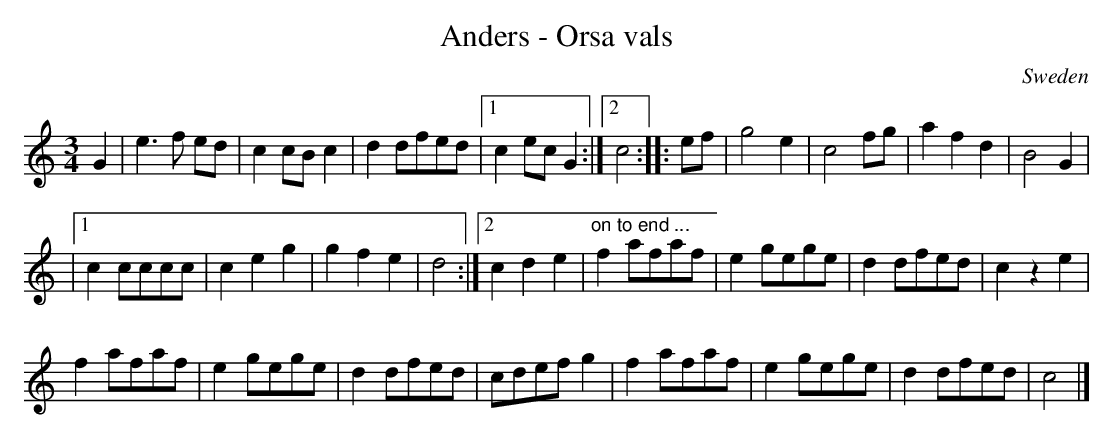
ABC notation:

X:1
T:Anders - Orsa vals
M:3/4
O:Sweden
K:C major
G2 |\
e3f ed| c2cBc2| d2 dfed|1 c2ec G2:|2 c4 ::\
ef |\
g4 e2 | c4 fg | a2 f2 d2 | B4 G2 |
|1 c2 cccc | c2 e2 g2 | g2 f2 e2 | d4 :|2 \
c2 d2 e2| "on to end ..."f2 afaf | \
e2 gege | d2 dfed | c2 z2 e2 |
f2afaf | e2 gege | d2 dfed | cdef g2 | \
f2 afaf | e2gege | d2 dfed | c4 |]
